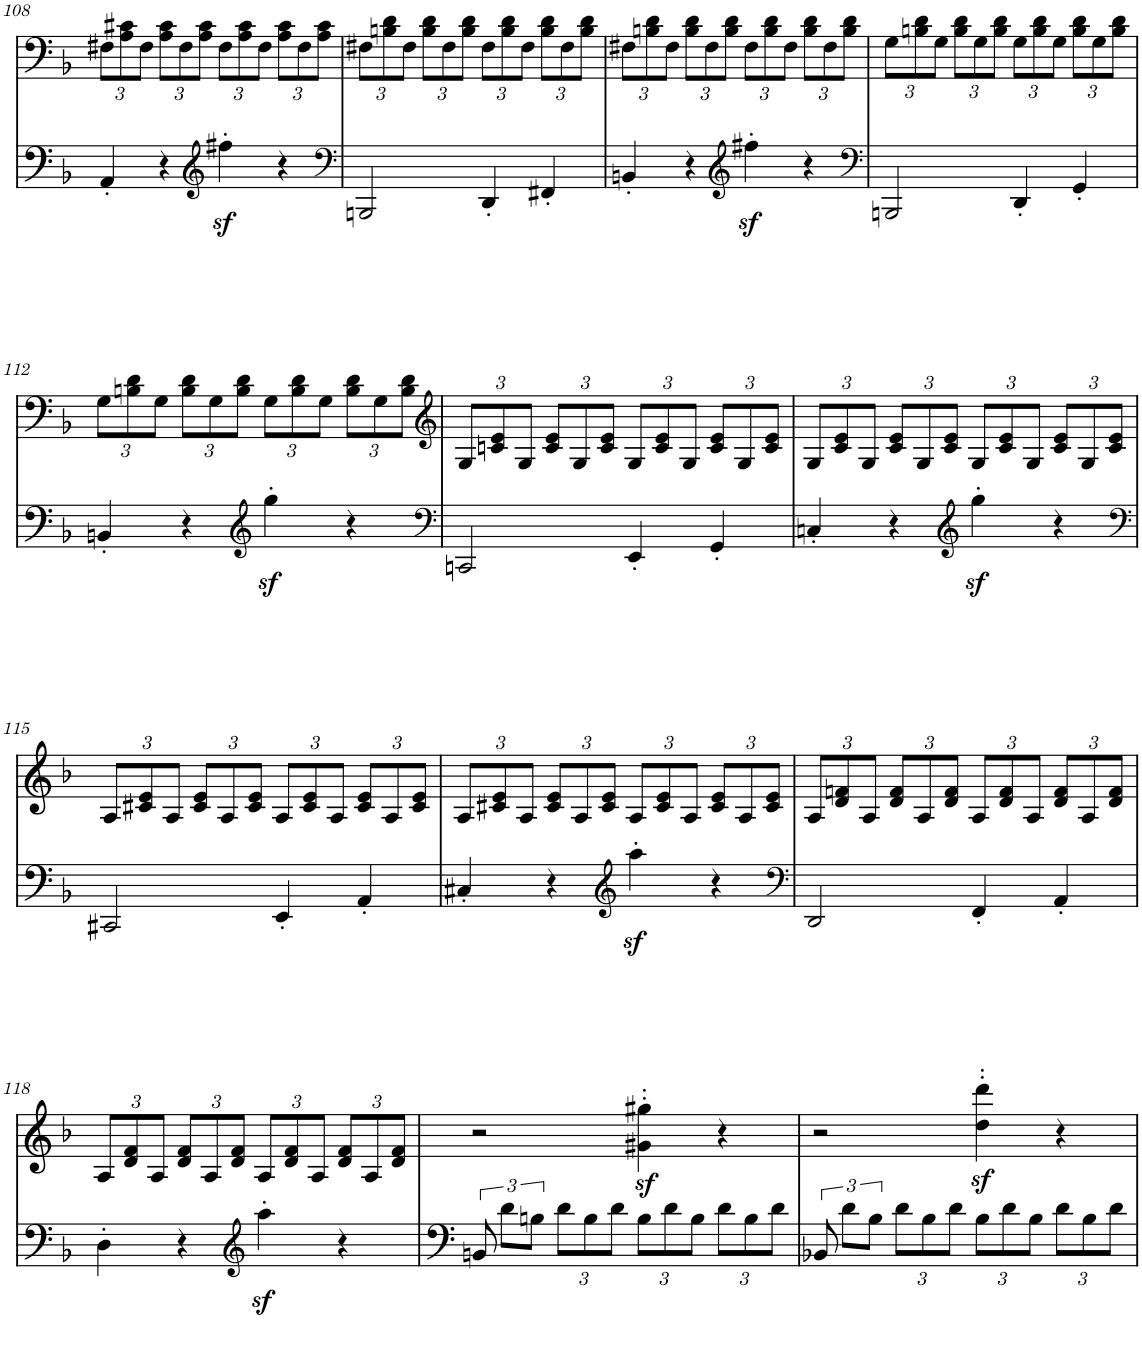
**kern	**kern	**text
*part2	*part1	*part1
*staff2	*staff1	*staff1
*I"piano	*I"piano	*
*I'Pno	*I'Pno	*
!!LO:PB:g=z
*clefF4	*clefF4	*
*k[b-]	*k[b-]	*
*d:	*d:	*
*M4/4	*M4/4	*
*	*Xbrackettup	*
=108	=108	=108
4AA'/	12F#X\L	.
.	12A\ 12c#X\	.
.	12F#\J	.
4r	12A\ 12c#\L	.
.	12F#\	.
.	12A\ 12c#\J	.
*clefG2	*	*
4ff#Xz<'\	12F#\L	.
.	12A\ 12c#\	.
.	12F#\J	.
4r	12A\ 12c#\L	.
.	12F#\	.
.	12A\ 12c#\J	.
=109	=109	=109
*clefF4	*	*
2BBBn/	12F#X\L	.
.	12Bn\ 12d\	.
.	12F#\J	.
.	12B\ 12d\L	.
.	12F#\	.
.	12B\ 12d\J	.
4DD'/	12F#\L	.
.	12B\ 12d\	.
.	12F#\J	.
4FF#X'/	12B\ 12d\L	.
.	12F#\	.
.	12B\ 12d\J	.
=110	=110	=110
4BBn'/	12F#X\L	.
.	12Bn\ 12d\	.
.	12F#\J	.
4r	12B\ 12d\L	.
.	12F#\	.
.	12B\ 12d\J	.
*clefG2	*	*
4ff#Xz<'\	12F#\L	.
.	12B\ 12d\	.
.	12F#\J	.
4r	12B\ 12d\L	.
.	12F#\	.
.	12B\ 12d\J	.
=111	=111	=111
*clefF4	*	*
2BBBn/	12G\L	.
.	12Bn\ 12d\	.
.	12G\J	.
!	!	!LO:LY:b
.	12B\ 12d\L	<
.	12G\	.
.	12B\ 12d\J	.
4DD'/	12G\L	.
.	12B\ 12d\	.
.	12G\J	.
4GG'/	12B\ 12d\L	.
.	12G\	.
.	12B\ 12d\J	.
!!LO:LB:g=z
=112	=112	=112
4BBn'/	12G\L	.
.	12Bn\ 12d\	.
.	12G\J	.
4r	12B\ 12d\L	.
.	12G\	.
.	12B\ 12d\J	.
*clefG2	*	*
4ggz<'\	12G\L	.
.	12B\ 12d\	.
.	12G\J	.
4r	12B\ 12d\L	.
.	12G\	.
.	12B\ 12d\J	.
=113	=113	=113
*clefF4	*clefG2	*
2CCn/	12G/L	.
.	12cn/ 12e/	.
.	12G/J	.
.	12c/ 12e/L	.
.	12G/	.
.	12c/ 12e/J	.
4EE'/	12G/L	.
.	12c/ 12e/	.
.	12G/J	.
4GG'/	12c/ 12e/L	.
.	12G/	.
.	12c/ 12e/J	.
=114	=114	=114
4Cn'/	12G/L	.
.	12c/ 12e/	.
.	12G/J	.
4r	12c/ 12e/L	.
.	12G/	.
.	12c/ 12e/J	.
*clefG2	*	*
4ggz<'\	12G/L	.
.	12c/ 12e/	.
.	12G/J	.
4r	12c/ 12e/L	.
.	12G/	.
.	12c/ 12e/J	.
!!LO:LB:g=z
=115	=115	=115
*clefF4	*	*
2CC#X/	12A/L	.
.	12c#X/ 12e/	.
.	12A/J	.
.	12c#/ 12e/L	.
.	12A/	.
.	12c#/ 12e/J	.
4EE'/	12A/L	.
.	12c#/ 12e/	.
.	12A/J	.
4AA'/	12c#/ 12e/L	.
.	12A/	.
.	12c#/ 12e/J	.
=116	=116	=116
4C#X'/	12A/L	.
.	12c#X/ 12e/	.
.	12A/J	.
4r	12c#/ 12e/L	.
.	12A/	.
.	12c#/ 12e/J	.
*clefG2	*	*
4aaz<'\	12A/L	.
.	12c#/ 12e/	.
.	12A/J	.
4r	12c#/ 12e/L	.
.	12A/	.
.	12c#/ 12e/J	.
=117	=117	=117
*clefF4	*	*
2DD/	12A/L	.
.	12d/ 12fn/	.
.	12A/J	.
.	12d/ 12f/L	.
.	12A/	.
.	12d/ 12f/J	.
4FF'/	12A/L	.
.	12d/ 12f/	.
.	12A/J	.
4AA'/	12d/ 12f/L	.
.	12A/	.
.	12d/ 12f/J	.
!!LO:LB:g=z
=118	=118	=118
4D'\	12A/L	.
.	12d/ 12f/	.
.	12A/J	.
4r	12d/ 12f/L	.
.	12A/	.
.	12d/ 12f/J	.
*clefG2	*	*
4aaz<'\	12A/L	.
.	12d/ 12f/	.
.	12A/J	.
4r	12d/ 12f/L	.
.	12A/	.
.	12d/ 12f/J	.
=119	=119	=119
12BBn/	2r	.
12d\L	.	.
12Bn\J	.	.
*Xbrackettup	*	*
12d\L	.	.
12B\	.	.
12d\J	.	.
12B\L	4g#X\z<' 4gg#X\z<'	.
12d\	.	.
12B\J	.	.
12d\L	4r	.
12B\	.	.
12d\J	.	.
=120	=120	=120
*brackettup	*	*
12BB-X/	2r	.
12d\L	.	.
12B-\J	.	.
*Xbrackettup	*	*
12d\L	.	.
12B-\	.	.
12d\J	.	.
12B-\L	4dd\z<' 4ddd\z<'	.
12d\	.	.
12B-\J	.	.
12d\L	4r	.
12B-\	.	.
12d\J	.	.
=	=	=
*-	*-	*-
